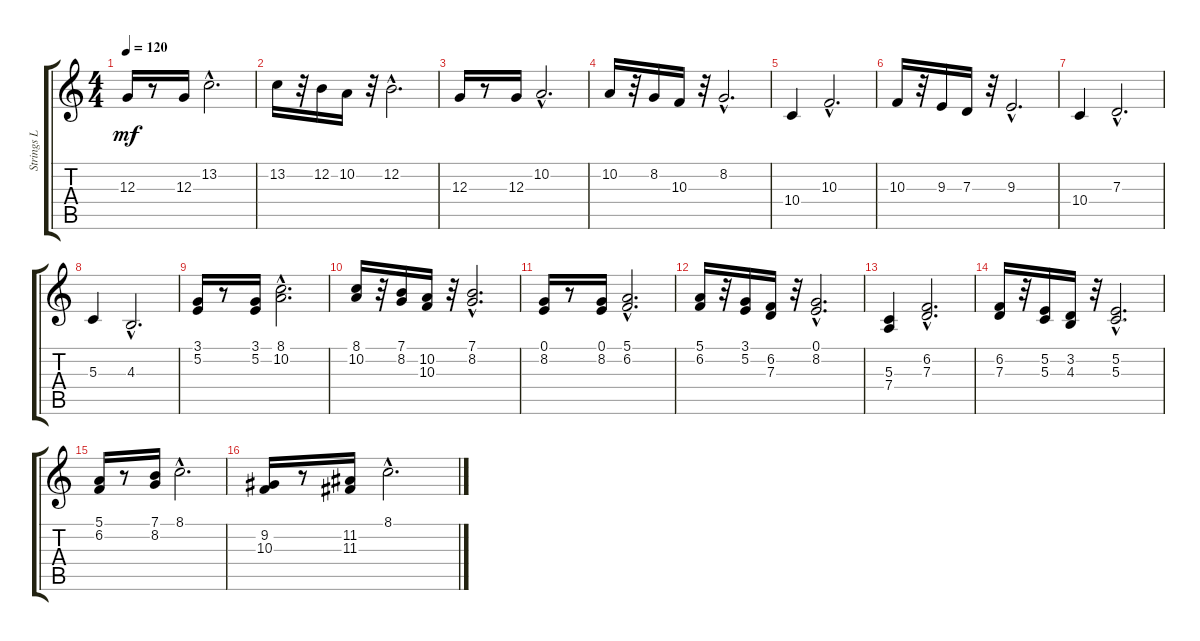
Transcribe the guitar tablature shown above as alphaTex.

\track ("Strings L" "Strings L") {instrument stringensemble1}
\staff {score tabs}
\tuning (E4 B3 G3 D3 A2 E2) {hide}
\ts (4 4)
\tempo 120
\clef g2
\ks c
12.3.16{dy mf} r.8 12.3.16 13.2{hac}.2{d} |
13.2.16 r.32 12.2.16 10.2.16 r.32 12.2{hac}.2{d} |
12.3.16 r.8 12.3.16 10.2{hac}.2{d} |
10.2.16 r.32 8.2.16 10.3.16 r.32 8.2{hac}.2{d} |
10.4.4 10.3{hac}.2{d} |
10.3.16 r.32 9.3.16 7.3.16 r.32 9.3{hac}.2{d} |
10.4.4 7.3{hac}.2{d} |
5.3.4 4.3{hac}.2{d} |
(3.1 5.2).16 r.8 (3.1 5.2).16 (8.1{hac} 10.2{hac}).2{d} |
(8.1 10.2).16 r.32 (7.1 8.2).16 (10.2 10.3).16 r.32 (7.1{hac} 8.2{hac}).2{d} |
(0.1 8.2).16 r.8 (0.1 8.2).16 (5.1{hac} 6.2{hac}).2{d} |
(5.1 6.2).16 r.32 (3.1 5.2).16 (6.2 7.3).16 r.32 (0.1{hac} 8.2{hac}).2{d} |
(5.3 7.4).4 (6.2{hac} 7.3{hac}).2{d} |
(6.2 7.3).16 r.32 (5.2 5.3).16 (3.2 4.3).16 r.32 (5.2{hac} 5.3{hac}).2{d} |
(5.1 6.2).16 r.8 (7.1 8.2).16 8.1{hac}.2{d} |
(9.2 10.3).16 r.8 (11.2 11.3).16 8.1{hac}.2{d}
